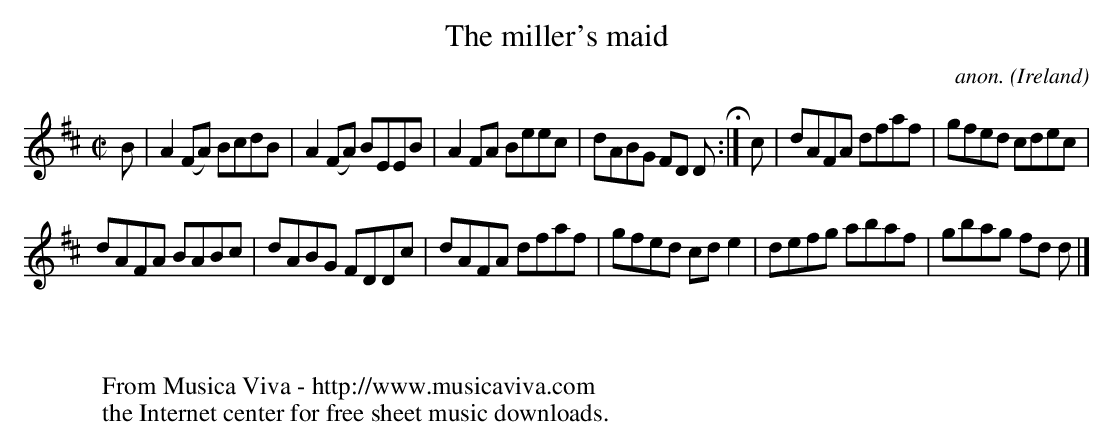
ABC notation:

X:1
T:The miller's maid
C:anon.
O:Ireland
M:C|
L:1/8
K:D
B|A2(FA) BcdB|A2(FA) BEEB|A2FA Beec|dABG FD D H :|c|dAFA dfaf|gfed cdec|
dAFA BABc|dABG FDDc|dAFA dfaf|gfed cde2|defg abaf|gbag fd d|]
W:
W:
W:  From Musica Viva - http://www.musicaviva.com
W:  the Internet center for free sheet music downloads.
